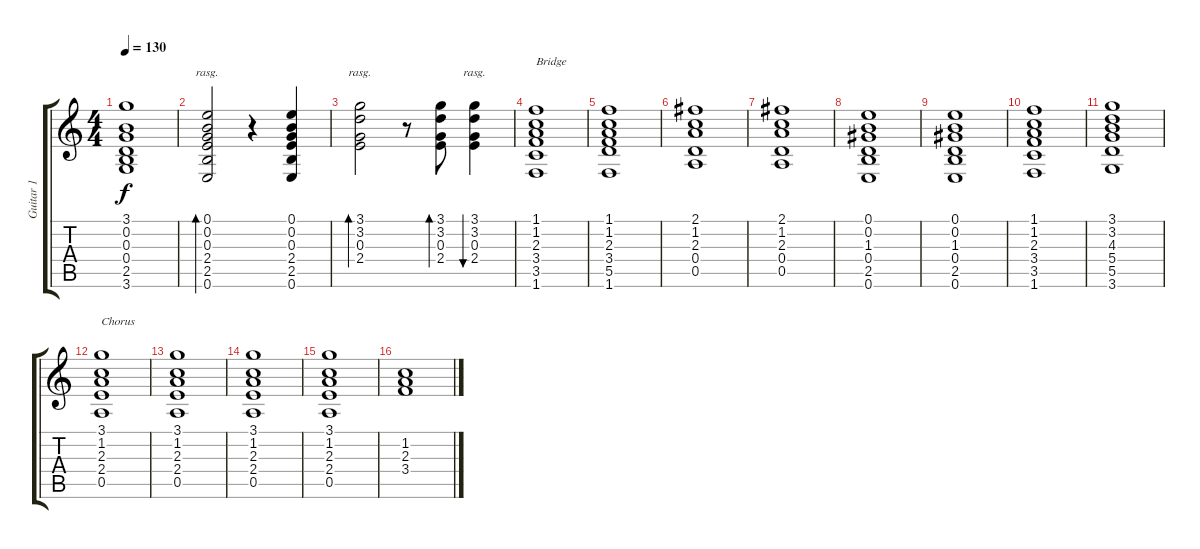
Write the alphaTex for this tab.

\track ("Guitar 1" "Guitar 1") {instrument overdrivenguitar}
\staff {score tabs}
\tuning (E4 B3 G3 D3 A2 E2) {hide}
\ts (4 4)
\tempo 130
\clef g2
\ks c
(3.1 0.2 0.3 0.4 2.5 3.6).1{dy f} |
(0.1 0.2 0.3 2.4 2.5 0.6).2{bd 60 rasg ii} r.4 (0.1 0.2 0.3 2.4 2.5 0.6).4 |
(3.1 3.2 0.3 2.4).2{bd 60 rasg ii} r.8 (3.1 3.2 0.3 2.4).8{bd 60} (3.1 3.2 0.3 2.4).4{bu 60 rasg ii} |
(1.1 1.2 2.3 3.4 3.5 1.6).1{txt "Bridge"} |
(1.1 1.2 2.3 3.4 5.5 1.6).1 |
(2.1 1.2 2.3 0.4 0.5).1 |
(2.1 1.2 2.3 0.4 0.5).1 |
(0.1 0.2 1.3 0.4 2.5 0.6).1 |
(0.1 0.2 1.3 0.4 2.5 0.6).1 |
(1.1 1.2 2.3 3.4 3.5 1.6).1 |
(3.1 3.2 4.3 5.4 5.5 3.6).1 |
(3.1 1.2 2.3 2.4 0.5).1{txt "Chorus"} |
(3.1 1.2 2.3 2.4 0.5).1 |
(3.1 1.2 2.3 2.4 0.5).1 |
(3.1 1.2 2.3 2.4 0.5).1 |
(1.2 2.3 3.4).1
